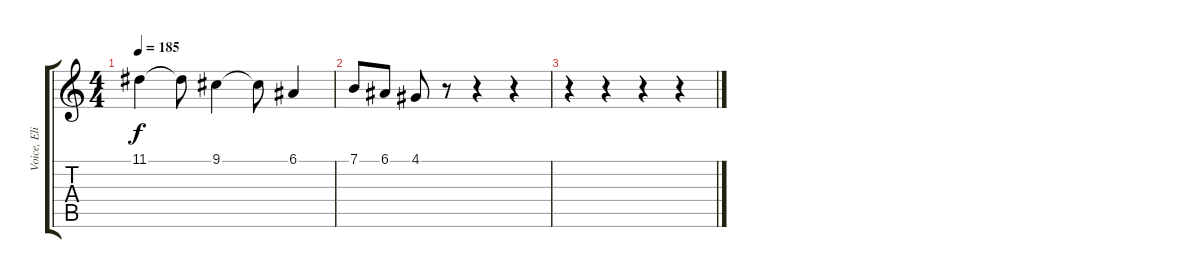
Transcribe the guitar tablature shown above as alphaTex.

\track ("Voice, Elisa C. Martin" "Voice, Eli") {instrument lead1square}
\staff {score tabs}
\tuning (E4 B3 G3 D3 A2 E2) {hide}
\ts (4 4)
\tempo 185
\clef g2
\ks c
11.1.4{dy f} 11.1{t}.8 9.1.4 9.1{t}.8 6.1.4 |
7.1.8 6.1.8 4.1.8 r.8 r.4 r.4 |
r.4 r.4 r.4 r.4
